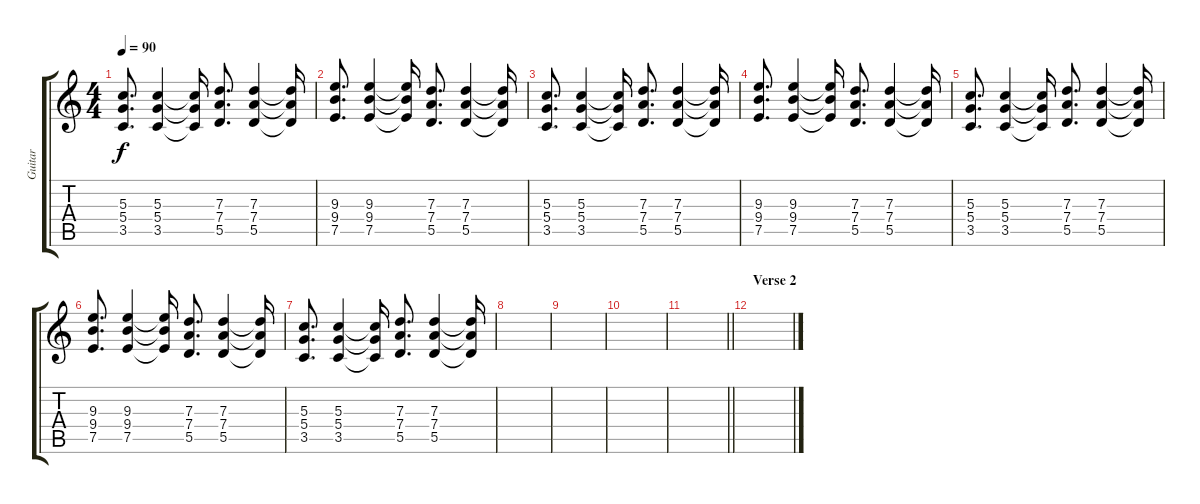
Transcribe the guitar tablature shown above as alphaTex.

\track ("Guitar" "Guitar") {instrument distortionguitar}
\staff {score tabs}
\tuning (E4 B3 G3 D3 A2 E2) {hide}
\ts (4 4)
\tempo 90
\clef g2
\ks c
(5.3 5.4 3.5).8{d dy f} (5.3 5.4 3.5).4 (5.3{t} 5.4{t} 3.5{t}).16 (7.3 7.4 5.5).8{d} (7.3 7.4 5.5).4 (7.3{t} 7.4{t} 5.5{t}).16 |
(9.3 9.4 7.5).8{d} (9.3 9.4 7.5).4 (9.3{t} 9.4{t} 7.5{t}).16 (7.3 7.4 5.5).8{d} (7.3 7.4 5.5).4 (7.3{t} 7.4{t} 5.5{t}).16 |
(5.3 5.4 3.5).8{d} (5.3 5.4 3.5).4 (5.3{t} 5.4{t} 3.5{t}).16 (7.3 7.4 5.5).8{d} (7.3 7.4 5.5).4 (7.3{t} 7.4{t} 5.5{t}).16 |
(9.3 9.4 7.5).8{d} (9.3 9.4 7.5).4 (9.3{t} 9.4{t} 7.5{t}).16 (7.3 7.4 5.5).8{d} (7.3 7.4 5.5).4 (7.3{t} 7.4{t} 5.5{t}).16 |
(5.3 5.4 3.5).8{d} (5.3 5.4 3.5).4 (5.3{t} 5.4{t} 3.5{t}).16 (7.3 7.4 5.5).8{d} (7.3 7.4 5.5).4 (7.3{t} 7.4{t} 5.5{t}).16 |
(9.3 9.4 7.5).8{d} (9.3 9.4 7.5).4 (9.3{t} 9.4{t} 7.5{t}).16 (7.3 7.4 5.5).8{d} (7.3 7.4 5.5).4 (7.3{t} 7.4{t} 5.5{t}).16 |
(5.3 5.4 3.5).8{d} (5.3 5.4 3.5).4 (5.3{t} 5.4{t} 3.5{t}).16 (7.3 7.4 5.5).8{d} (7.3 7.4 5.5).4 (7.3{t} 7.4{t} 5.5{t}).16 |
|
|
|
\barLineRight lightlight
|
\section ("" "Verse 2")
